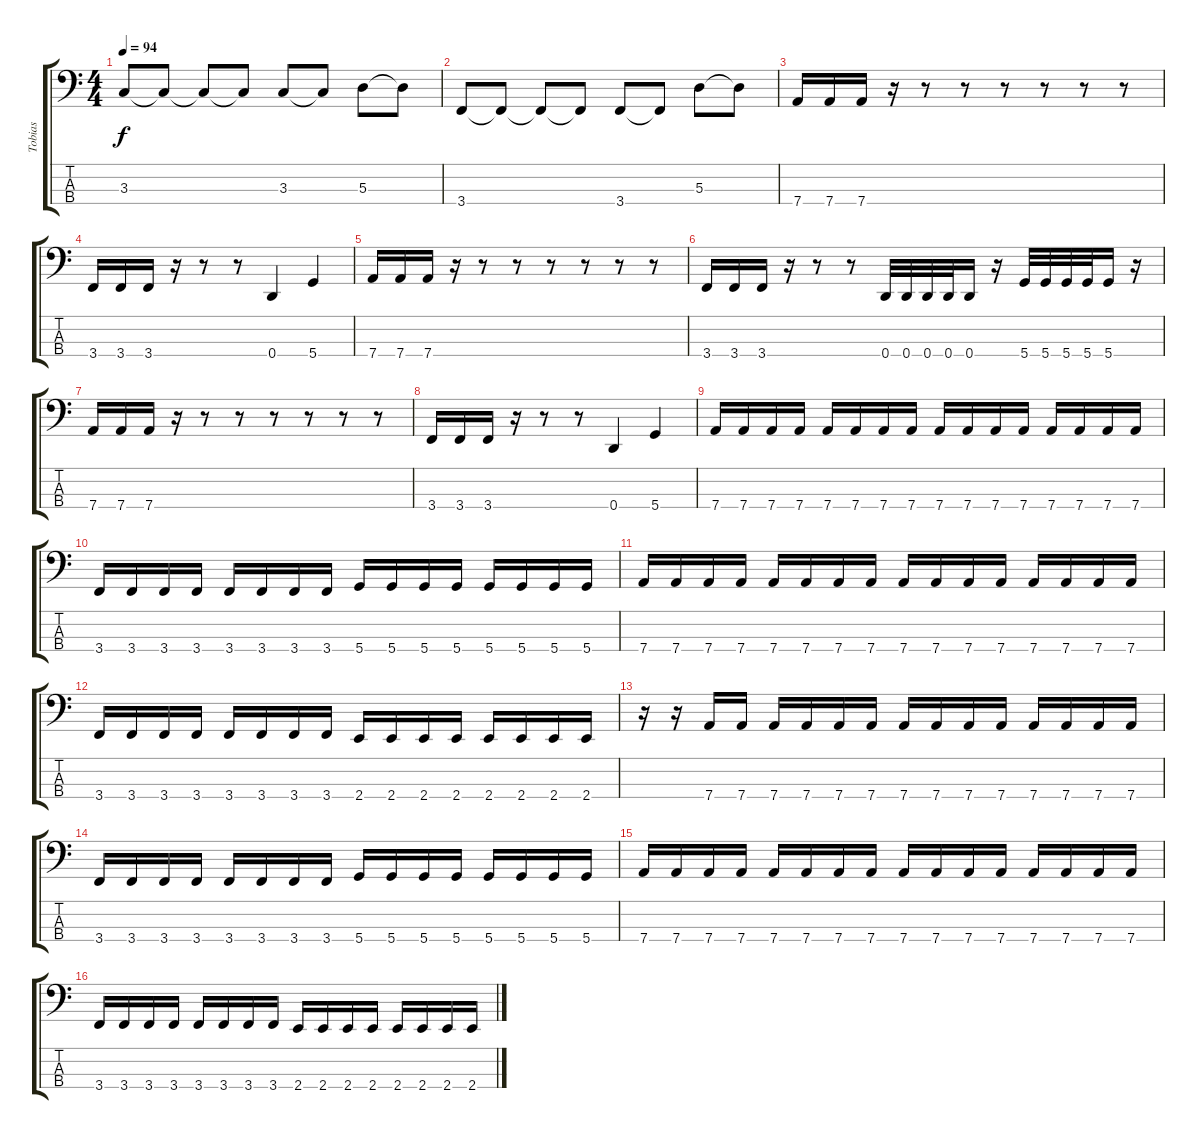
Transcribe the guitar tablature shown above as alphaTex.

\track ("Tobias" "Tobias") {instrument electricbasspick}
\staff {score tabs}
\tuning (G2 D2 A1 D1) {hide}
\ts (4 4)
\tempo 94
\clef f4
\ks c
3.3.8{dy f} 3.3{t}.8 3.3{t}.8 3.3{t}.8 3.3.8 3.3{t}.8 5.3.8 5.3{t}.8 |
3.4.8 3.4{t}.8 3.4{t}.8 3.4{t}.8 3.4.8 3.4{t}.8 5.3.8 5.3{t}.8 |
7.4.16 7.4.16 7.4.16 r.16 r.8 r.8 r.8 r.8 r.8 r.8 |
3.4.16 3.4.16 3.4.16 r.16 r.8 r.8 0.4.4 5.4.4 |
7.4.16 7.4.16 7.4.16 r.16 r.8 r.8 r.8 r.8 r.8 r.8 |
3.4.16 3.4.16 3.4.16 r.16 r.8 r.8 0.4.32 0.4.32 0.4.32 0.4.32 0.4.16 r.16 5.4.32 5.4.32 5.4.32 5.4.32 5.4.16 r.16 |
7.4.16 7.4.16 7.4.16 r.16 r.8 r.8 r.8 r.8 r.8 r.8 |
3.4.16 3.4.16 3.4.16 r.16 r.8 r.8 0.4.4 5.4.4 |
7.4.16 7.4.16 7.4.16 7.4.16 7.4.16 7.4.16 7.4.16 7.4.16 7.4.16 7.4.16 7.4.16 7.4.16 7.4.16 7.4.16 7.4.16 7.4.16 |
3.4.16 3.4.16 3.4.16 3.4.16 3.4.16 3.4.16 3.4.16 3.4.16 5.4.16 5.4.16 5.4.16 5.4.16 5.4.16 5.4.16 5.4.16 5.4.16 |
7.4.16 7.4.16 7.4.16 7.4.16 7.4.16 7.4.16 7.4.16 7.4.16 7.4.16 7.4.16 7.4.16 7.4.16 7.4.16 7.4.16 7.4.16 7.4.16 |
3.4.16 3.4.16 3.4.16 3.4.16 3.4.16 3.4.16 3.4.16 3.4.16 2.4.16 2.4.16 2.4.16 2.4.16 2.4.16 2.4.16 2.4.16 2.4.16 |
r.16 r.16 7.4.16 7.4.16 7.4.16 7.4.16 7.4.16 7.4.16 7.4.16 7.4.16 7.4.16 7.4.16 7.4.16 7.4.16 7.4.16 7.4.16 |
3.4.16 3.4.16 3.4.16 3.4.16 3.4.16 3.4.16 3.4.16 3.4.16 5.4.16 5.4.16 5.4.16 5.4.16 5.4.16 5.4.16 5.4.16 5.4.16 |
7.4.16 7.4.16 7.4.16 7.4.16 7.4.16 7.4.16 7.4.16 7.4.16 7.4.16 7.4.16 7.4.16 7.4.16 7.4.16 7.4.16 7.4.16 7.4.16 |
3.4.16 3.4.16 3.4.16 3.4.16 3.4.16 3.4.16 3.4.16 3.4.16 2.4.16 2.4.16 2.4.16 2.4.16 2.4.16 2.4.16 2.4.16 2.4.16
